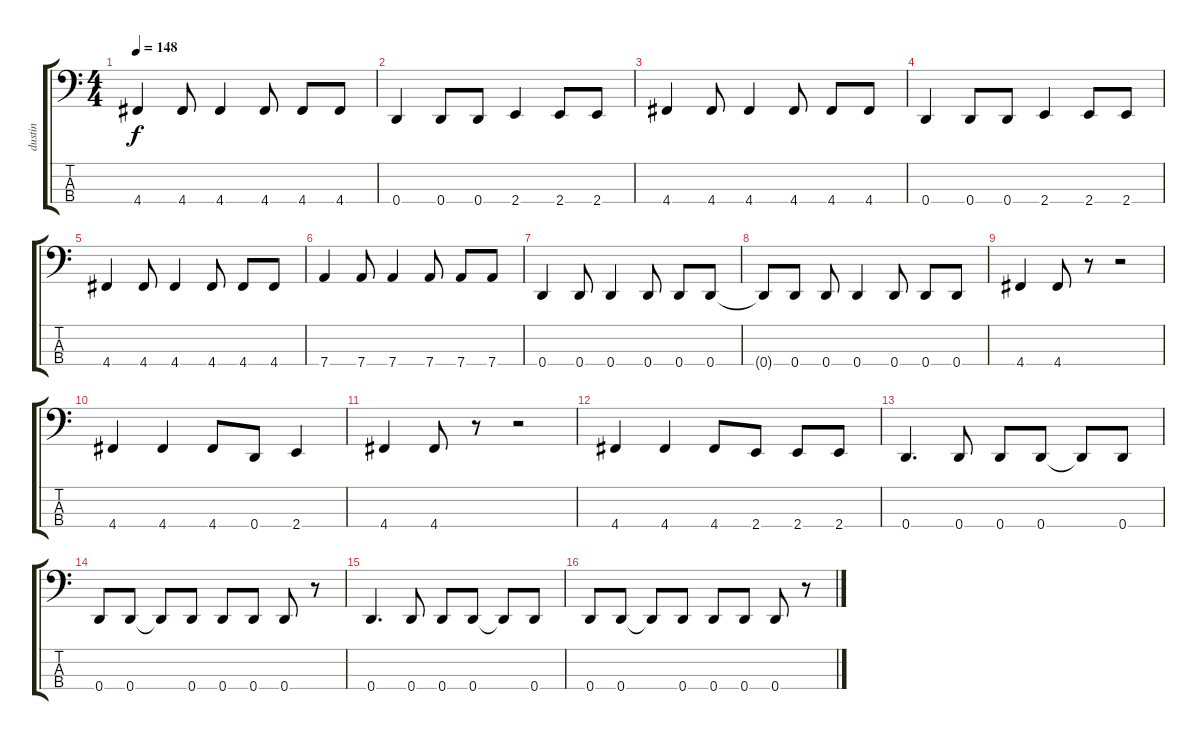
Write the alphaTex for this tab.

\track ("dustin" "dustin") {instrument electricbassfinger}
\staff {score tabs}
\tuning (G2 D2 A1 D1) {hide}
\ts (4 4)
\tempo 148
\clef f4
\ks c
4.4.4{dy f} 4.4.8 4.4.4 4.4.8 4.4.8 4.4.8 |
0.4.4 0.4.8 0.4.8 2.4.4 2.4.8 2.4.8 |
4.4.4 4.4.8 4.4.4 4.4.8 4.4.8 4.4.8 |
0.4.4 0.4.8 0.4.8 2.4.4 2.4.8 2.4.8 |
4.4.4 4.4.8 4.4.4 4.4.8 4.4.8 4.4.8 |
7.4.4 7.4.8 7.4.4 7.4.8 7.4.8 7.4.8 |
0.4.4 0.4.8 0.4.4 0.4.8 0.4.8 0.4.8 |
0.4{t}.8 0.4.8 0.4.8 0.4.4 0.4.8 0.4.8 0.4.8 |
4.4.4 4.4.8 r.8 r.2 |
4.4.4 4.4.4 4.4.8 0.4.8 2.4.4 |
4.4.4 4.4.8 r.8 r.2 |
4.4.4 4.4.4 4.4.8 2.4.8 2.4.8 2.4.8 |
0.4.4{d} 0.4.8 0.4.8 0.4.8 0.4{t}.8 0.4.8 |
0.4.8 0.4.8 0.4{t}.8 0.4.8 0.4.8 0.4.8 0.4.8 r.8 |
0.4.4{d} 0.4.8 0.4.8 0.4.8 0.4{t}.8 0.4.8 |
0.4.8 0.4.8 0.4{t}.8 0.4.8 0.4.8 0.4.8 0.4.8 r.8
